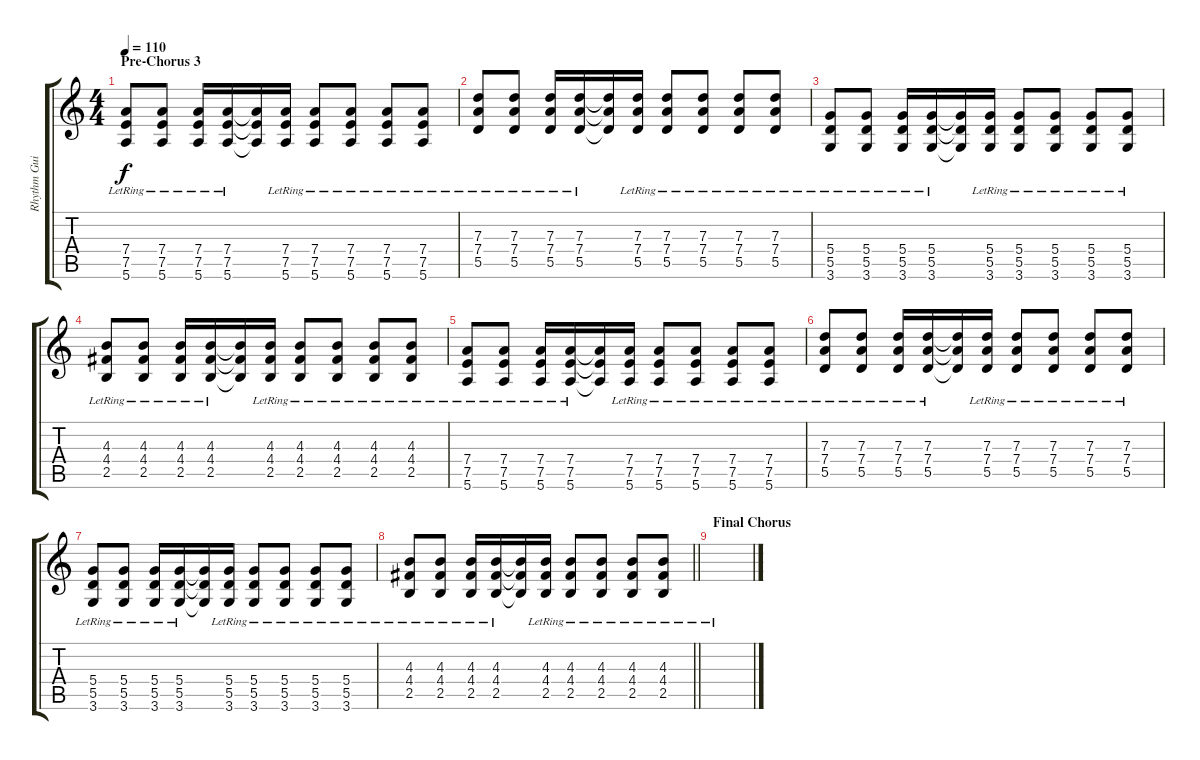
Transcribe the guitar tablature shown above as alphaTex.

\track ("Rhythm Guitar 2" "Rhythm Gui") {instrument distortionguitar}
\staff {score tabs}
\tuning (E4 B3 G3 D3 A2 E2) {hide}
\ts (4 4)
\section ("" "Pre-Chorus 3")
\tempo 110
\clef g2
\ks c
(7.4{lr} 7.5{lr} 5.6{lr}).8{dy f} (7.4{lr} 7.5{lr} 5.6{lr}).8 (7.4{lr} 7.5{lr} 5.6{lr}).16 (7.4{lr} 7.5{lr} 5.6{lr}).16 (7.4{t} 7.5{t} 5.6{t}).16 (7.4{lr} 7.5{lr} 5.6{lr}).16 (7.4{lr} 7.5{lr} 5.6{lr}).8 (7.4{lr} 7.5{lr} 5.6{lr}).8 (7.4{lr} 7.5{lr} 5.6{lr}).8 (7.4{lr} 7.5{lr} 5.6{lr}).8 |
(7.3{lr} 7.4{lr} 5.5{lr}).8 (7.3{lr} 7.4{lr} 5.5{lr}).8 (7.3{lr} 7.4{lr} 5.5{lr}).16 (7.3{lr} 7.4{lr} 5.5{lr}).16 (7.3{t} 7.4{t} 5.5{t}).16 (7.3{lr} 7.4{lr} 5.5{lr}).16 (7.3{lr} 7.4{lr} 5.5{lr}).8 (7.3{lr} 7.4{lr} 5.5{lr}).8 (7.3{lr} 7.4{lr} 5.5{lr}).8 (7.3{lr} 7.4{lr} 5.5{lr}).8 |
(5.4{lr} 5.5{lr} 3.6{lr}).8 (5.4{lr} 5.5{lr} 3.6{lr}).8 (5.4{lr} 5.5{lr} 3.6{lr}).16 (5.4{lr} 5.5{lr} 3.6{lr}).16 (5.4{t} 5.5{t} 3.6{t}).16 (5.4{lr} 5.5{lr} 3.6{lr}).16 (5.4{lr} 5.5{lr} 3.6{lr}).8 (5.4{lr} 5.5{lr} 3.6{lr}).8 (5.4{lr} 5.5{lr} 3.6{lr}).8 (5.4{lr} 5.5{lr} 3.6{lr}).8 |
(4.3{lr} 4.4{lr} 2.5{lr}).8 (4.3{lr} 4.4{lr} 2.5{lr}).8 (4.3{lr} 4.4{lr} 2.5{lr}).16 (4.3{lr} 4.4{lr} 2.5{lr}).16 (4.3{t} 4.4{t} 2.5{t}).16 (4.3{lr} 4.4{lr} 2.5{lr}).16 (4.3{lr} 4.4{lr} 2.5{lr}).8 (4.3{lr} 4.4{lr} 2.5{lr}).8 (4.3{lr} 4.4{lr} 2.5{lr}).8 (4.3{lr} 4.4{lr} 2.5{lr}).8 |
(7.4{lr} 7.5{lr} 5.6{lr}).8 (7.4{lr} 7.5{lr} 5.6{lr}).8 (7.4{lr} 7.5{lr} 5.6{lr}).16 (7.4{lr} 7.5{lr} 5.6{lr}).16 (7.4{t} 7.5{t} 5.6{t}).16 (7.4{lr} 7.5{lr} 5.6{lr}).16 (7.4{lr} 7.5{lr} 5.6{lr}).8 (7.4{lr} 7.5{lr} 5.6{lr}).8 (7.4{lr} 7.5{lr} 5.6{lr}).8 (7.4{lr} 7.5{lr} 5.6{lr}).8 |
(7.3{lr} 7.4{lr} 5.5{lr}).8 (7.3{lr} 7.4{lr} 5.5{lr}).8 (7.3{lr} 7.4{lr} 5.5{lr}).16 (7.3{lr} 7.4{lr} 5.5{lr}).16 (7.3{t} 7.4{t} 5.5{t}).16 (7.3{lr} 7.4{lr} 5.5{lr}).16 (7.3{lr} 7.4{lr} 5.5{lr}).8 (7.3{lr} 7.4{lr} 5.5{lr}).8 (7.3{lr} 7.4{lr} 5.5{lr}).8 (7.3{lr} 7.4{lr} 5.5{lr}).8 |
(5.4{lr} 5.5{lr} 3.6{lr}).8 (5.4{lr} 5.5{lr} 3.6{lr}).8 (5.4{lr} 5.5{lr} 3.6{lr}).16 (5.4{lr} 5.5{lr} 3.6{lr}).16 (5.4{t} 5.5{t} 3.6{t}).16 (5.4{lr} 5.5{lr} 3.6{lr}).16 (5.4{lr} 5.5{lr} 3.6{lr}).8 (5.4{lr} 5.5{lr} 3.6{lr}).8 (5.4{lr} 5.5{lr} 3.6{lr}).8 (5.4{lr} 5.5{lr} 3.6{lr}).8 |
\barLineRight lightlight
(4.3{lr} 4.4{lr} 2.5{lr}).8 (4.3{lr} 4.4{lr} 2.5{lr}).8 (4.3{lr} 4.4{lr} 2.5{lr}).16 (4.3{lr} 4.4{lr} 2.5{lr}).16 (4.3{t} 4.4{t} 2.5{t}).16 (4.3{lr} 4.4{lr} 2.5{lr}).16 (4.3{lr} 4.4{lr} 2.5{lr}).8 (4.3{lr} 4.4{lr} 2.5{lr}).8 (4.3{lr} 4.4{lr} 2.5{lr}).8 (4.3{lr} 4.4{lr} 2.5{lr}).8 |
\section ("" "Final Chorus")
